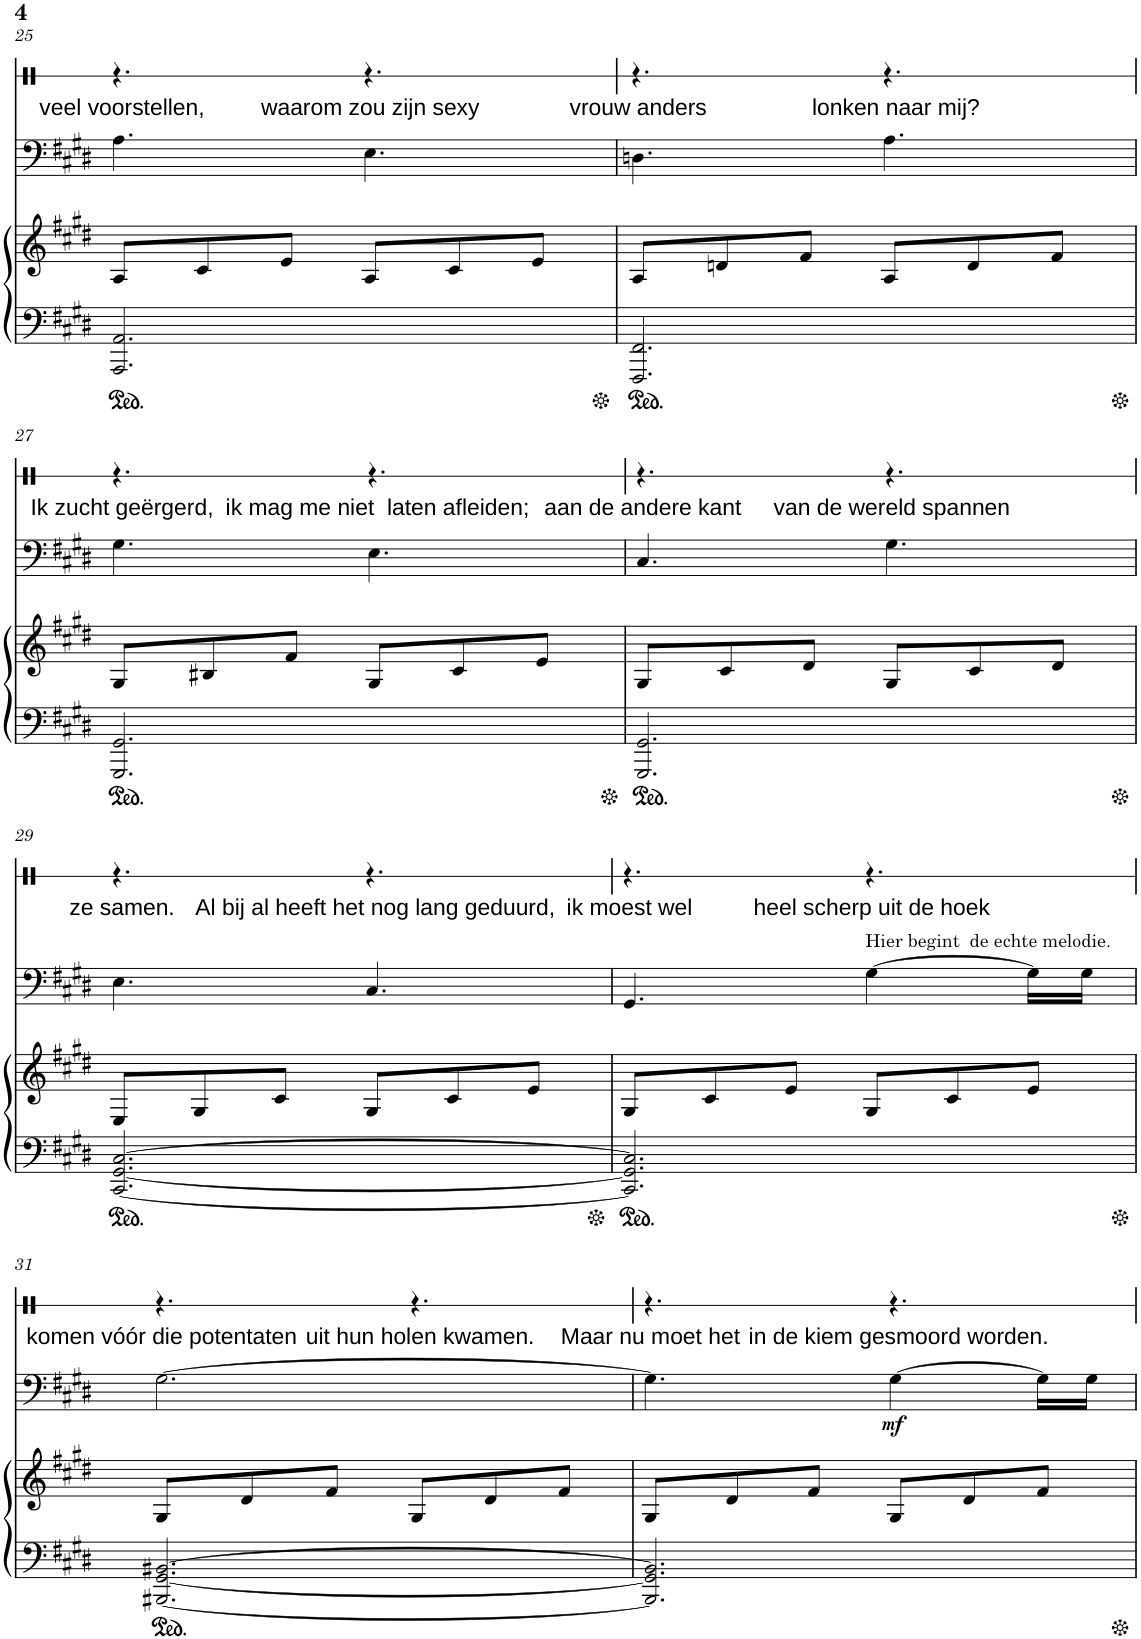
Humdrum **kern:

**kern	**kern	**kern	**dynam	**kern	**text
*part3	*part3	*part2	*part2	*part1	*part1
*staff4	*staff3	*staff2	*staff2	*staff1	*staff1
*I"Piano	*	*I"Cello	*	*I"Verteller	*
*I'Pno	*	*	*	*	*
!!LO:PB:g=z
*clefF4	*clefG2	*clefF4	*	*clefX	*
*k[f#c#g#d#]	*k[f#c#g#d#]	*k[f#c#g#d#]	*	*k[]	*
*M6/8	*M6/8	*M6/8	*	*M6/8	*
=25	=25	=25	=25	=25	=25
!	!	!	!	!	!LO:LY:b
2.AAA/ 2.AA/	8A/L	4.A\	.	4.r	veel voorstellen,
.	8c#/	.	.	.	.
.	8e/J	.	.	.	.
!	!	!	!	!	!LO:LY:b
.	8A/L	4.E\	.	4.r	waarom zou zijn sexy
.	8c#/	.	.	.	.
.	8e/J	.	.	.	.
=26	=26	=26	=26	=26	=26
!	!	!	!	!	!LO:LY:b
2.FFF#/ 2.FF#/	8A/L	4.Dn\	.	4.r	vrouw anders
.	8dn/	.	.	.	.
.	8f#/J	.	.	.	.
!	!	!	!	!	!LO:LY:b
.	8A/L	4.A\	.	4.r	lonken naar mij?
.	8d/	.	.	.	.
.	8f#/J	.	.	.	.
!!LO:LB:g=z
=27	=27	=27	=27	=27	=27
!	!	!	!	!	!LO:LY:b
2.GGG#/ 2.GG#/	8G#/L	4.G#\	.	4.r	Ik zucht geërgerd,
.	8B#X/	.	.	.	.
.	8f#/J	.	.	.	.
!	!	!	!	!	!LO:LY:b
.	8G#/L	4.E\	.	4.r	ik mag me niet laten afleiden;
.	8c#/	.	.	.	.
.	8e/J	.	.	.	.
=28	=28	=28	=28	=28	=28
!	!	!	!	!	!LO:LY:b
2.GGG#/ 2.GG#/	8G#/L	4.C#/	.	4.r	aan de andere kant
.	8c#/	.	.	.	.
.	8d#/J	.	.	.	.
!	!	!	!	!	!LO:LY:b
.	8G#/L	4.G#\	.	4.r	van de wereld spannen
.	8c#/	.	.	.	.
.	8d#/J	.	.	.	.
!!LO:LB:g=z
=29	=29	=29	=29	=29	=29
!	!	!	!	!	!LO:LY:b
[2.CC#/ [2.GG#/ [2.C#/	8E/L	4.E\	.	4.r	ze samen.
.	8G#/	.	.	.	.
.	8c#/J	.	.	.	.
!	!	!	!	!	!LO:LY:b
.	8G#/L	4.C#/	.	4.r	Al bij al heeft het nog lang geduurd,
.	8c#/	.	.	.	.
.	8e/J	.	.	.	.
=30	=30	=30	=30	=30	=30
!	!	!	!	!	!LO:LY:b
2.CC#/] 2.GG#/] 2.C#/]	8G#/L	4.GG#/	.	4.r	ik moest wel
.	8c#/	.	.	.	.
.	8e/J	.	.	.	.
!	!	!LO:TX:a:t=Hier begint  de echte melodie.	!	!	!
!	!	!	!	!	!LO:LY:b
.	8G#/L	[4G#\	.	4.r	heel scherp uit de hoek
.	8c#/	.	.	.	.
.	8e/J	16G#\LL]	.	.	.
.	.	16G#\JJ	.	.	.
!!LO:LB:g=z
=31	=31	=31	=31	=31	=31
!	!	!	!	!	!LO:LY:b
[2.BBB#X/ [2.GG#/ [2.BB#X/	8G#/L	[2.G#\	.	4.r	komen vóór die potentaten
.	8d#/	.	.	.	.
.	8f#/J	.	.	.	.
!	!	!	!	!	!LO:LY:b
.	8G#/L	.	.	4.r	uit hun holen kwamen.
.	8d#/	.	.	.	.
.	8f#/J	.	.	.	.
=32	=32	=32	=32	=32	=32
!	!	!	!	!	!LO:LY:b
2.BBB#/] 2.GG#/] 2.BB#/]	8G#/L	4.G#\]	.	4.r	Maar nu moet het
.	8d#/	.	.	.	.
.	8f#/J	.	.	.	.
!	!	!	!LO:DY:b	!	!LO:LY:b
.	8G#/L	[4G#\	mf	4.r	in de kiem gesmoord worden.
.	8d#/	.	.	.	.
.	8f#/J	16G#\LL]	.	.	.
.	.	16G#\JJ	.	.	.
=	=	=	=	=	=
*-	*-	*-	*-	*-	*-
